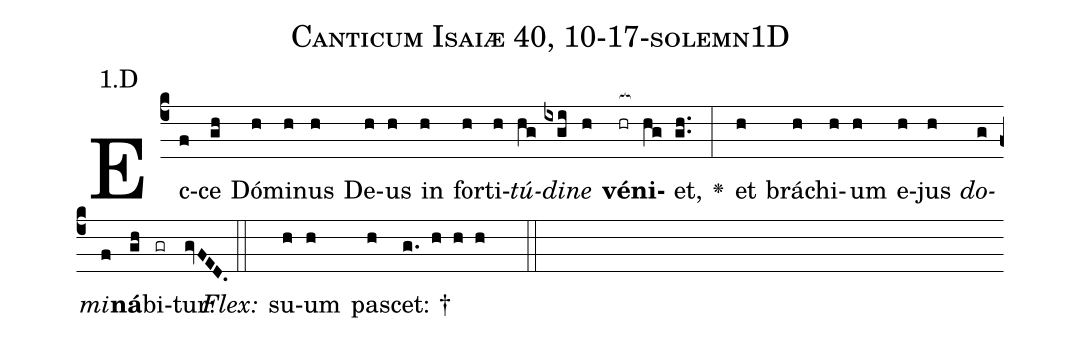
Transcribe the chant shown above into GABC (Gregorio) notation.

name: Canticum Isaiæ 40, 10-17-solemn1D;
annotation: 1.D;
%%
(c4)Ec(f)ce(gh) Dó(h)mi(h)nus(h) De(h)us(h) in(h) for(h)ti(h)<i>tú</i>(hg)<i>di</i>(ixgi)<i>ne</i>(h) <b>vé</b>(hr[ocb:1{])<b>ni</b>(hg[ocb:0}])et,(gh..) <v>\greheightstar</v>(:) et(h) brá(h)chi(h)um(h) e(h)jus(h) <i>do</i>(g)<i>mi</i>(f)<b>ná</b>(gh)bi(gr)tur:(gvFED.) (::)
<i>Flex:</i>()  su(h)um(h) pa(h)scet: †(g. h h h  ::)

%E(h) u(h) o(g) u(f) a(gh) e.(gvFED.) (::)
